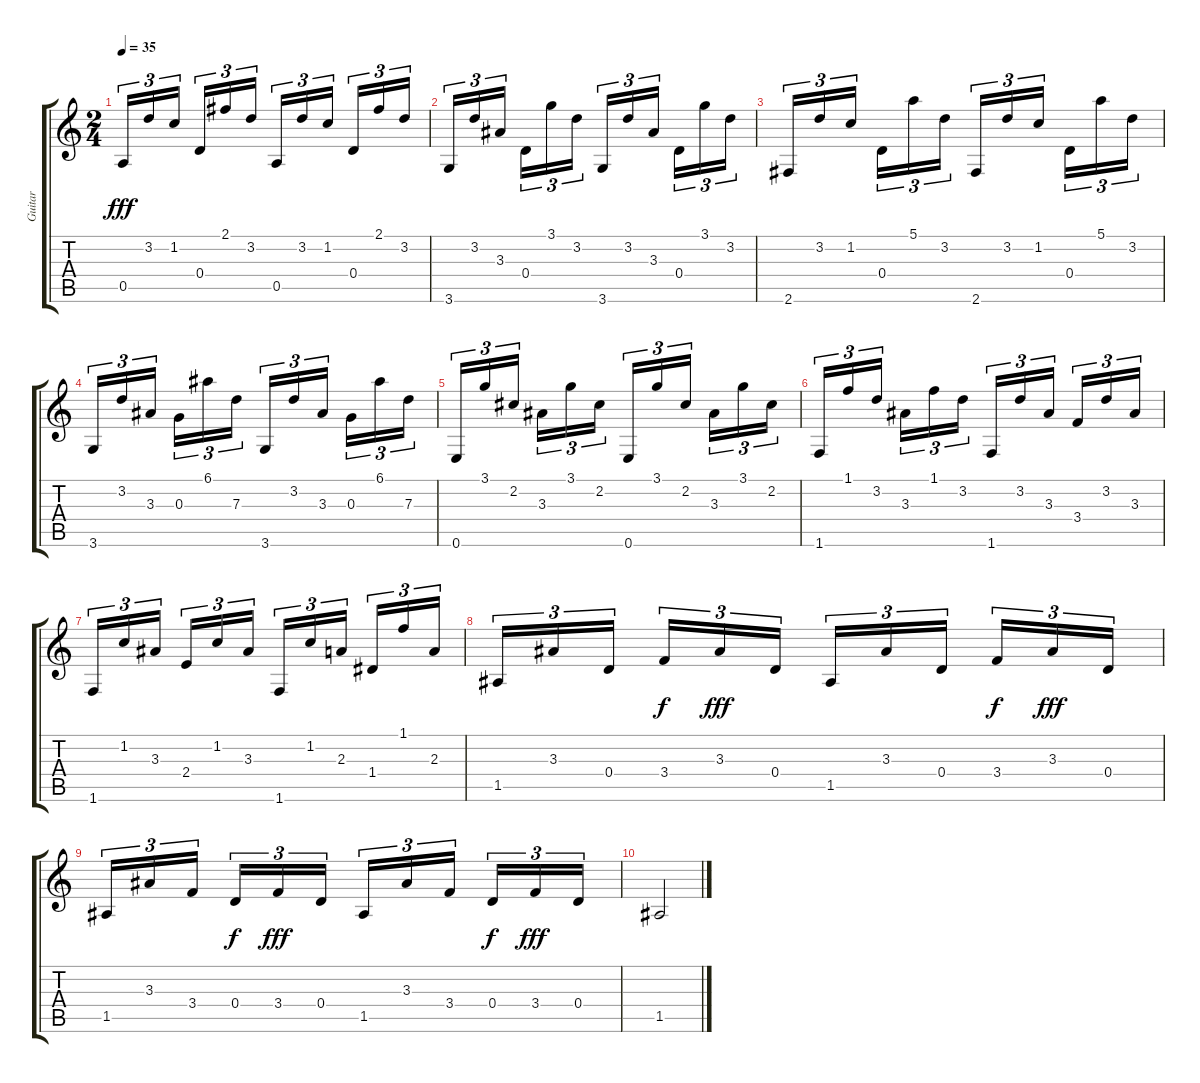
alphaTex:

\track ("Guitar" "Guitar") {instrument acousticguitarnylon}
\staff {score tabs}
\tuning (E4 B3 G3 D3 A2 E2) {hide}
\ts (2 4)
\tempo 35
\clef g2
\ks c
0.5.16{tu (3 2) dy fff} 3.2.16{tu (3 2)} 1.2.16{tu (3 2) beam splitsecondary} 0.4.16{tu (3 2)} 2.1.16{tu (3 2)} 3.2.16{tu (3 2)} 0.5.16{tu (3 2)} 3.2.16{tu (3 2)} 1.2.16{tu (3 2) beam splitsecondary} 0.4.16{tu (3 2)} 2.1.16{tu (3 2)} 3.2.16{tu (3 2)} |
3.6.16{tu (3 2)} 3.2.16{tu (3 2)} 3.3.16{tu (3 2) beam splitsecondary} 0.4.16{tu (3 2)} 3.1.16{tu (3 2)} 3.2.16{tu (3 2)} 3.6.16{tu (3 2)} 3.2.16{tu (3 2)} 3.3.16{tu (3 2) beam splitsecondary} 0.4.16{tu (3 2)} 3.1.16{tu (3 2)} 3.2.16{tu (3 2)} |
2.6.16{tu (3 2)} 3.2.16{tu (3 2)} 1.2.16{tu (3 2) beam splitsecondary} 0.4.16{tu (3 2)} 5.1.16{tu (3 2)} 3.2.16{tu (3 2)} 2.6.16{tu (3 2)} 3.2.16{tu (3 2)} 1.2.16{tu (3 2) beam splitsecondary} 0.4.16{tu (3 2)} 5.1.16{tu (3 2)} 3.2.16{tu (3 2)} |
3.6.16{tu (3 2)} 3.2.16{tu (3 2)} 3.3.16{tu (3 2) beam splitsecondary} 0.3.16{tu (3 2)} 6.1.16{tu (3 2)} 7.3.16{tu (3 2)} 3.6.16{tu (3 2)} 3.2.16{tu (3 2)} 3.3.16{tu (3 2) beam splitsecondary} 0.3.16{tu (3 2)} 6.1.16{tu (3 2)} 7.3.16{tu (3 2)} |
0.6.16{tu (3 2)} 3.1.16{tu (3 2)} 2.2.16{tu (3 2) beam splitsecondary} 3.3.16{tu (3 2)} 3.1.16{tu (3 2)} 2.2.16{tu (3 2)} 0.6.16{tu (3 2)} 3.1.16{tu (3 2)} 2.2.16{tu (3 2) beam splitsecondary} 3.3.16{tu (3 2)} 3.1.16{tu (3 2)} 2.2.16{tu (3 2)} |
1.6.16{tu (3 2)} 1.1.16{tu (3 2)} 3.2.16{tu (3 2) beam splitsecondary} 3.3.16{tu (3 2)} 1.1.16{tu (3 2)} 3.2.16{tu (3 2)} 1.6.16{tu (3 2)} 3.2.16{tu (3 2)} 3.3.16{tu (3 2) beam splitsecondary} 3.4.16{tu (3 2)} 3.2.16{tu (3 2)} 3.3.16{tu (3 2)} |
1.6.16{tu (3 2)} 1.2.16{tu (3 2)} 3.3.16{tu (3 2) beam splitsecondary} 2.4.16{tu (3 2)} 1.2.16{tu (3 2)} 3.3.16{tu (3 2)} 1.6.16{tu (3 2)} 1.2.16{tu (3 2)} 2.3.16{tu (3 2) beam splitsecondary} 1.4.16{tu (3 2)} 1.1.16{tu (3 2)} 2.3.16{tu (3 2)} |
1.5.16{tu (3 2)} 3.3.16{tu (3 2)} 0.4.16{tu (3 2) beam splitsecondary} 3.4.16{tu (3 2) dy f} 3.3.16{tu (3 2) dy fff} 0.4.16{tu (3 2)} 1.5.16{tu (3 2)} 3.3.16{tu (3 2)} 0.4.16{tu (3 2) beam splitsecondary} 3.4.16{tu (3 2) dy f} 3.3.16{tu (3 2) dy fff} 0.4.16{tu (3 2)} |
1.5.16{tu (3 2)} 3.3.16{tu (3 2)} 3.4.16{tu (3 2) beam splitsecondary} 0.4.16{tu (3 2) dy f} 3.4.16{tu (3 2) dy fff} 0.4.16{tu (3 2)} 1.5.16{tu (3 2)} 3.3.16{tu (3 2)} 3.4.16{tu (3 2) beam splitsecondary} 0.4.16{tu (3 2) dy f} 3.4.16{tu (3 2) dy fff} 0.4.16{tu (3 2)} |
1.5.2
